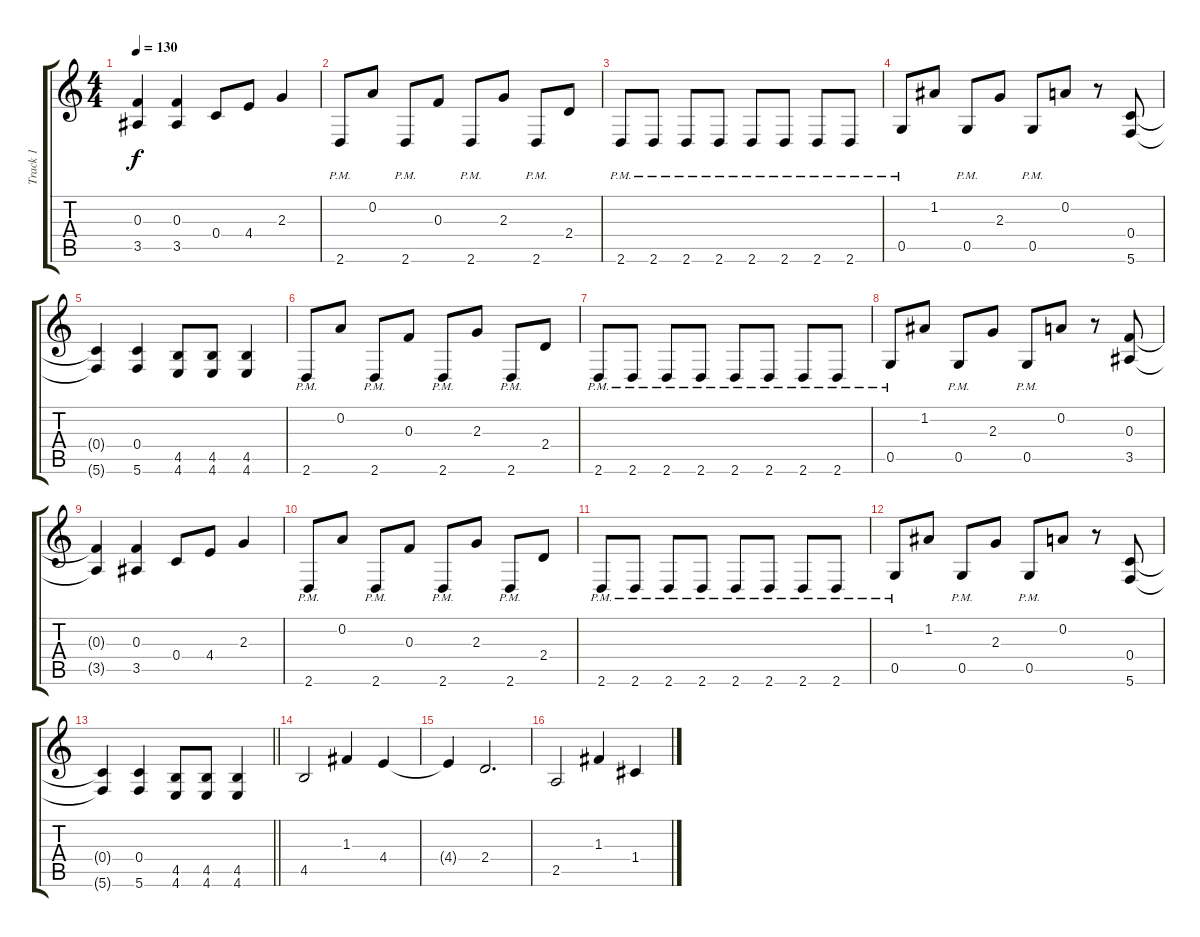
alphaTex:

\track ("Track 1" "Track 1") {instrument overdrivenguitar}
\staff {score tabs}
\tuning (D4 A3 F3 C3 G2 C2) {hide}
\ts (4 4)
\tempo 130
\clef g2
\ks c
(0.3{t} 3.5{t}).4{dy f} (0.3 3.5).4 0.4.8 4.4.8 2.3.4 |
2.6{pm}.8 0.2.8 2.6{pm}.8 0.3.8 2.6{pm}.8 2.3.8 2.6{pm}.8 2.4.8 |
2.6{pm}.8 2.6{pm}.8 2.6{pm}.8 2.6{pm}.8 2.6{pm}.8 2.6{pm}.8 2.6{pm}.8 2.6{pm}.8 |
0.5{pm}.8 1.2.8 0.5{pm}.8 2.3.8 0.5{pm}.8 0.2.8 r.8 (0.4 5.6).8 |
(0.4{t} 5.6{t}).4 (0.4 5.6).4 (4.5 4.6).8 (4.5 4.6).8 (4.5 4.6).4 |
2.6{pm}.8 0.2.8 2.6{pm}.8 0.3.8 2.6{pm}.8 2.3.8 2.6{pm}.8 2.4.8 |
2.6{pm}.8 2.6{pm}.8 2.6{pm}.8 2.6{pm}.8 2.6{pm}.8 2.6{pm}.8 2.6{pm}.8 2.6{pm}.8 |
0.5{pm}.8 1.2.8 0.5{pm}.8 2.3.8 0.5{pm}.8 0.2.8 r.8 (0.3 3.5).8 |
(0.3{t} 3.5{t}).4 (0.3 3.5).4 0.4.8 4.4.8 2.3.4 |
2.6{pm}.8 0.2.8 2.6{pm}.8 0.3.8 2.6{pm}.8 2.3.8 2.6{pm}.8 2.4.8 |
2.6{pm}.8 2.6{pm}.8 2.6{pm}.8 2.6{pm}.8 2.6{pm}.8 2.6{pm}.8 2.6{pm}.8 2.6{pm}.8 |
0.5{pm}.8 1.2.8 0.5{pm}.8 2.3.8 0.5{pm}.8 0.2.8 r.8 (0.4 5.6).8 |
\barLineRight lightlight
(0.4{t} 5.6{t}).4 (0.4 5.6).4 (4.5 4.6).8 (4.5 4.6).8 (4.5 4.6).4 |
4.5.2 1.3.4 4.4.4 |
4.4{t}.4 2.4.2{d} |
2.5.2 1.3.4 1.4.4
